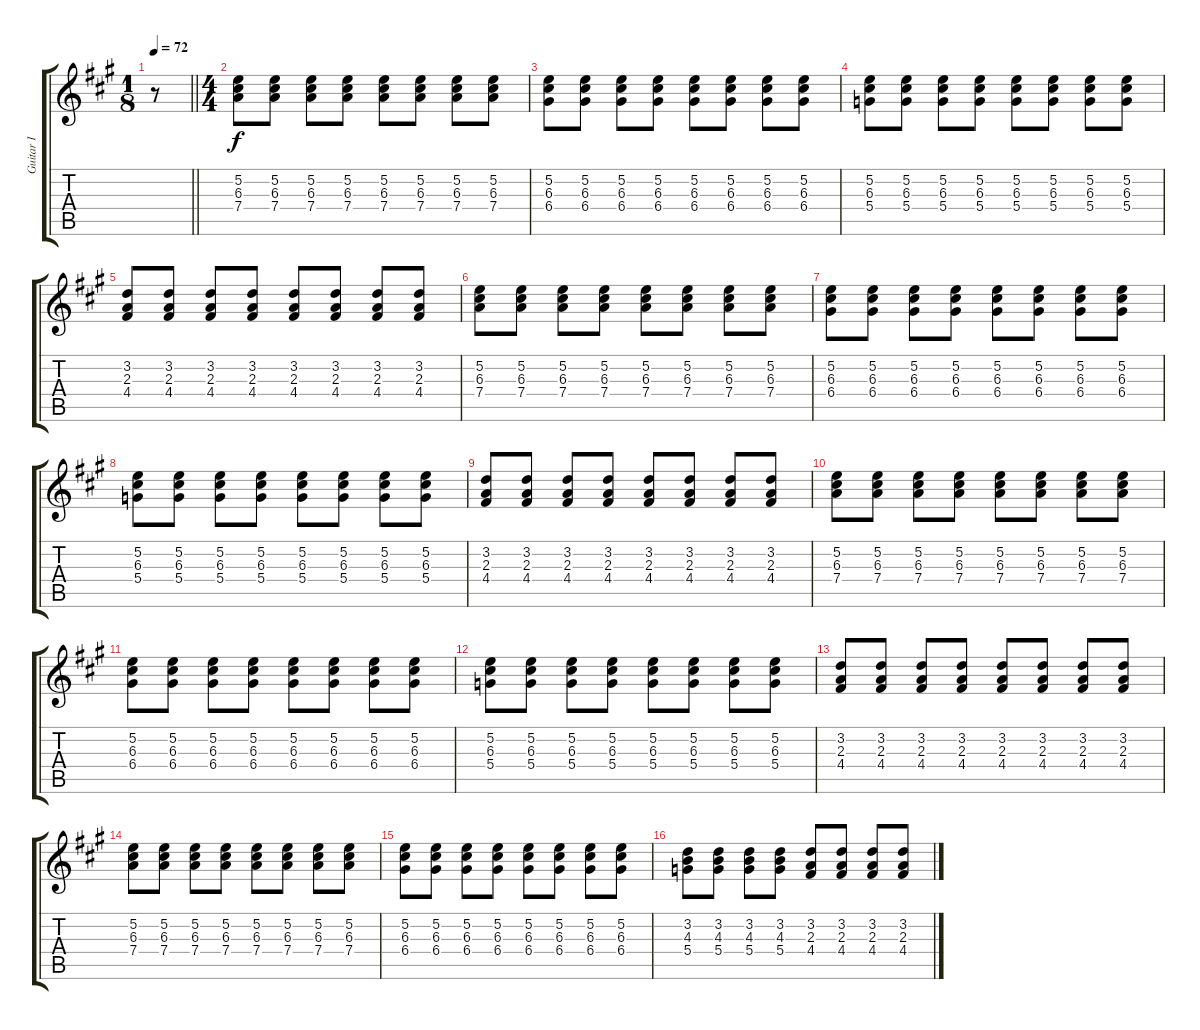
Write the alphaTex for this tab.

\track ("Guitar I" "Guitar I") {instrument electricguitarclean}
\staff {score tabs}
\tuning (E4 B3 G3 D3 A2 E2) {hide}
\ts (1 8)
\tempo 72
\clef g2
\barLineRight lightlight
\ks a
r.8{dy f instrument electricguitarclean} |
\ts (4 4)
(5.2 6.3 7.4).8 (5.2 6.3 7.4).8 (5.2 6.3 7.4).8 (5.2 6.3 7.4).8 (5.2 6.3 7.4).8 (5.2 6.3 7.4).8 (5.2 6.3 7.4).8 (5.2 6.3 7.4).8 |
(5.2 6.3 6.4).8 (5.2 6.3 6.4).8 (5.2 6.3 6.4).8 (5.2 6.3 6.4).8 (5.2 6.3 6.4).8 (5.2 6.3 6.4).8 (5.2 6.3 6.4).8 (5.2 6.3 6.4).8 |
(5.2 6.3 5.4).8 (5.2 6.3 5.4).8 (5.2 6.3 5.4).8 (5.2 6.3 5.4).8 (5.2 6.3 5.4).8 (5.2 6.3 5.4).8 (5.2 6.3 5.4).8 (5.2 6.3 5.4).8 |
(3.2 2.3 4.4).8 (3.2 2.3 4.4).8 (3.2 2.3 4.4).8 (3.2 2.3 4.4).8 (3.2 2.3 4.4).8 (3.2 2.3 4.4).8 (3.2 2.3 4.4).8 (3.2 2.3 4.4).8 |
(5.2 6.3 7.4).8 (5.2 6.3 7.4).8 (5.2 6.3 7.4).8 (5.2 6.3 7.4).8 (5.2 6.3 7.4).8 (5.2 6.3 7.4).8 (5.2 6.3 7.4).8 (5.2 6.3 7.4).8 |
(5.2 6.3 6.4).8 (5.2 6.3 6.4).8 (5.2 6.3 6.4).8 (5.2 6.3 6.4).8 (5.2 6.3 6.4).8 (5.2 6.3 6.4).8 (5.2 6.3 6.4).8 (5.2 6.3 6.4).8 |
(5.2 6.3 5.4).8 (5.2 6.3 5.4).8 (5.2 6.3 5.4).8 (5.2 6.3 5.4).8 (5.2 6.3 5.4).8 (5.2 6.3 5.4).8 (5.2 6.3 5.4).8 (5.2 6.3 5.4).8 |
(3.2 2.3 4.4).8 (3.2 2.3 4.4).8 (3.2 2.3 4.4).8 (3.2 2.3 4.4).8 (3.2 2.3 4.4).8 (3.2 2.3 4.4).8 (3.2 2.3 4.4).8 (3.2 2.3 4.4).8 |
(5.2 6.3 7.4).8 (5.2 6.3 7.4).8 (5.2 6.3 7.4).8 (5.2 6.3 7.4).8 (5.2 6.3 7.4).8 (5.2 6.3 7.4).8 (5.2 6.3 7.4).8 (5.2 6.3 7.4).8 |
(5.2 6.3 6.4).8 (5.2 6.3 6.4).8 (5.2 6.3 6.4).8 (5.2 6.3 6.4).8 (5.2 6.3 6.4).8 (5.2 6.3 6.4).8 (5.2 6.3 6.4).8 (5.2 6.3 6.4).8 |
(5.2 6.3 5.4).8 (5.2 6.3 5.4).8 (5.2 6.3 5.4).8 (5.2 6.3 5.4).8 (5.2 6.3 5.4).8 (5.2 6.3 5.4).8 (5.2 6.3 5.4).8 (5.2 6.3 5.4).8 |
(3.2 2.3 4.4).8 (3.2 2.3 4.4).8 (3.2 2.3 4.4).8 (3.2 2.3 4.4).8 (3.2 2.3 4.4).8 (3.2 2.3 4.4).8 (3.2 2.3 4.4).8 (3.2 2.3 4.4).8 |
(5.2 6.3 7.4).8 (5.2 6.3 7.4).8 (5.2 6.3 7.4).8 (5.2 6.3 7.4).8 (5.2 6.3 7.4).8 (5.2 6.3 7.4).8 (5.2 6.3 7.4).8 (5.2 6.3 7.4).8 |
(5.2 6.3 6.4).8 (5.2 6.3 6.4).8 (5.2 6.3 6.4).8 (5.2 6.3 6.4).8 (5.2 6.3 6.4).8 (5.2 6.3 6.4).8 (5.2 6.3 6.4).8 (5.2 6.3 6.4).8 |
(3.2 4.3 5.4).8 (3.2 4.3 5.4).8 (3.2 4.3 5.4).8 (3.2 4.3 5.4).8 (3.2 2.3 4.4).8 (3.2 2.3 4.4).8 (3.2 2.3 4.4).8 (3.2 2.3 4.4).8
